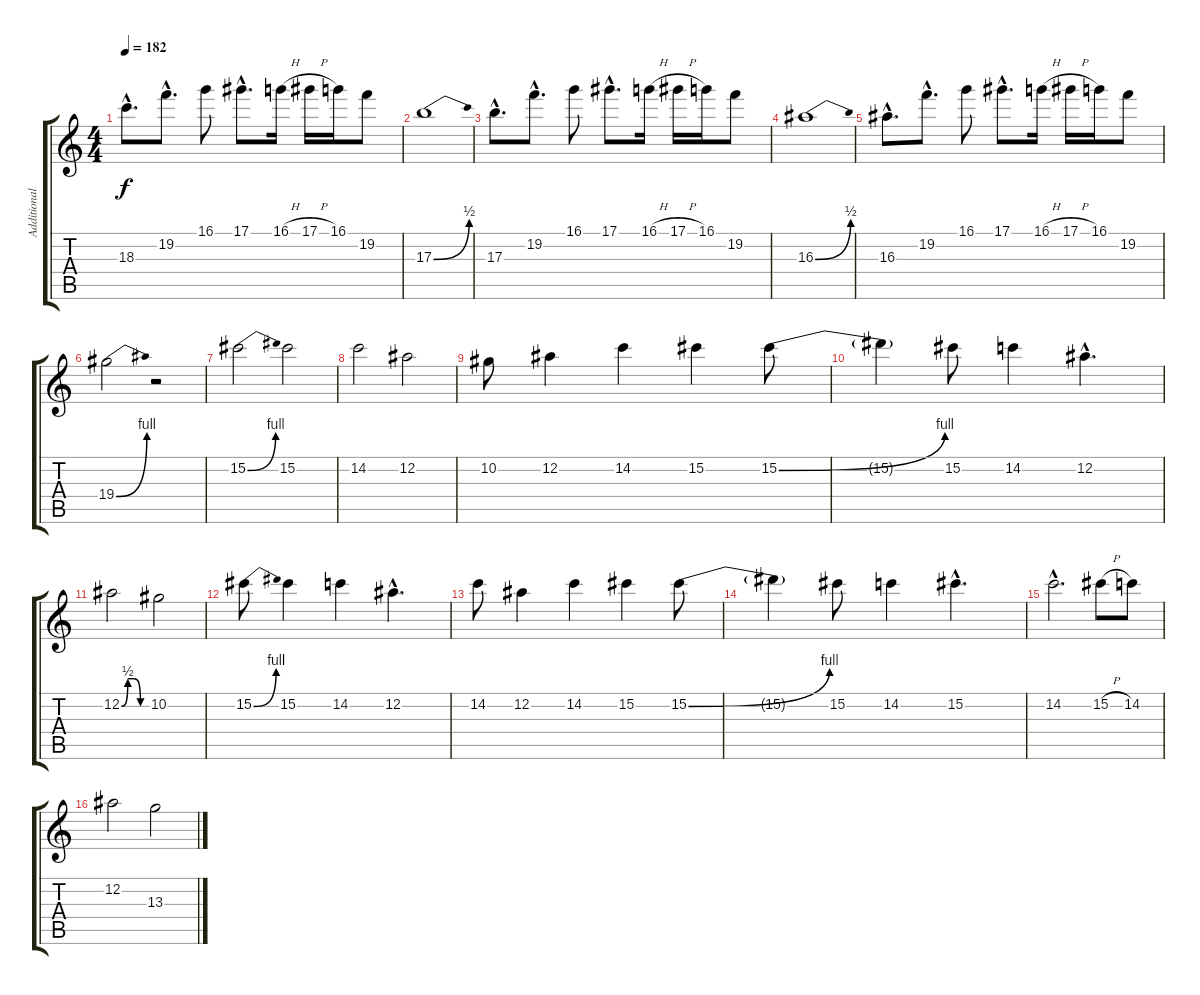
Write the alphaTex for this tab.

\track ("Additional Guitars" "Additional") {instrument distortionguitar}
\staff {score tabs}
\tuning (Eb4 Bb3 Gb3 Db3 Ab2 Eb2) {hide}
\ts (4 4)
\tempo 182
\clef g2
\ks c
18.3{hac}.8{d dy f} 19.2{hac}.8{d} 16.1.8 17.1{hac}.8{d} 16.1{h}.16 17.1{h}.16 16.1.16 19.2.8 |
17.3{be (bend 0 0 60 2)}.1 |
17.3{hac}.8{d} 19.2{hac}.8{d} 16.1.8 17.1{hac}.8{d} 16.1{h}.16 17.1{h}.16 16.1.16 19.2.8 |
16.3{be (bend 0 0 60 2)}.1 |
16.3{hac}.8{d} 19.2{hac}.8{d} 16.1.8 17.1{hac}.8{d} 16.1{h}.16 17.1{h}.16 16.1.16 19.2.8 |
19.4{be (bend 0 0 60 4)}.2 r.2 |
15.2{be (bend 0 0 60 4)}.2 15.2.2 |
14.2.2 12.2.2 |
10.2.8 12.2.4 14.2.4 15.2.4 15.2{be (bend 0 0 60 4)}.8 |
15.2{t}.4 15.2.8 14.2.4 12.2{hac}.4{d} |
12.2{be (custom 0 0 15 2 30 2 45 0 60 0)}.2 10.2.2 |
15.2{be (bend 0 0 60 4)}.8 15.2.4 14.2.4 12.2{hac}.4{d} |
14.2.8 12.2.4 14.2.4 15.2.4 15.2{be (bend 0 0 60 4)}.8 |
15.2{t}.4 15.2.8 14.2.4 15.2{hac}.4{d} |
14.2{hac}.2{d} 15.2{h}.8 14.2.8 |
12.2.2 13.3.2
